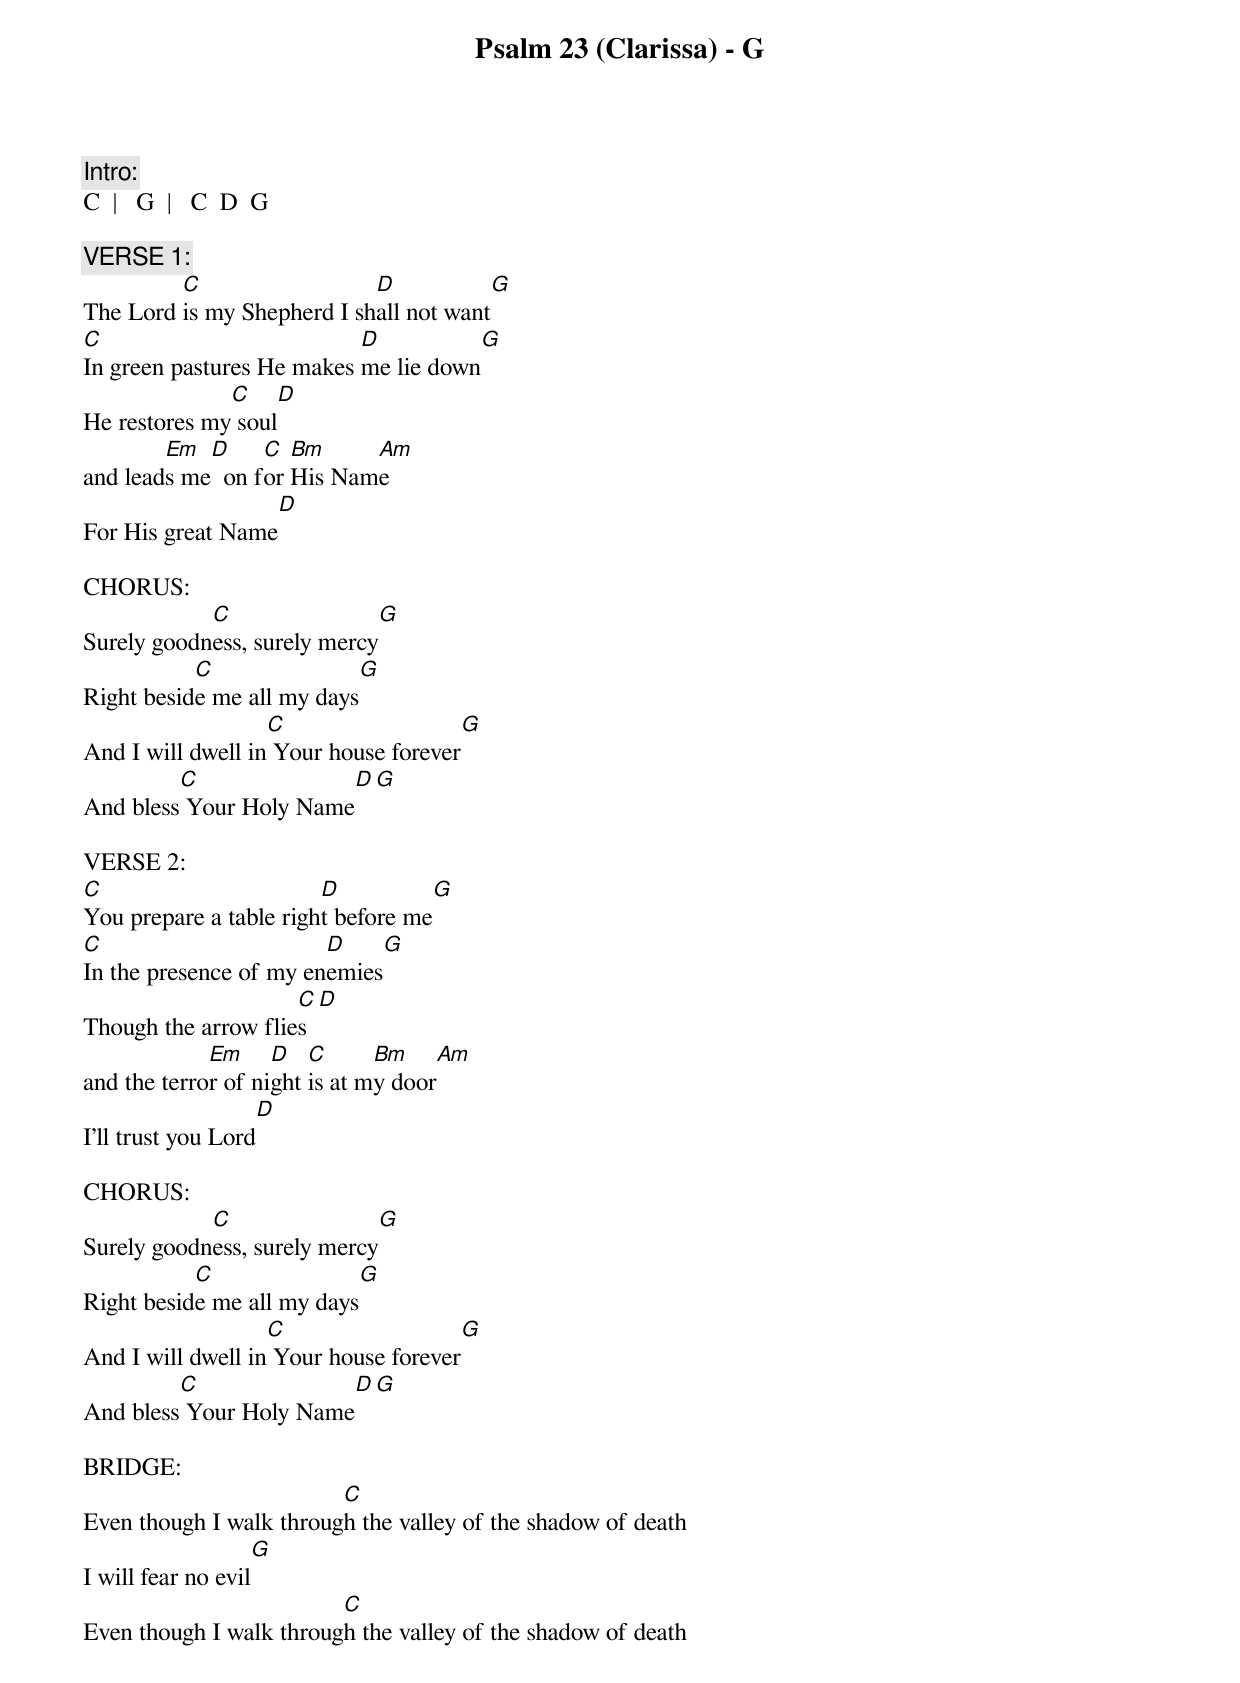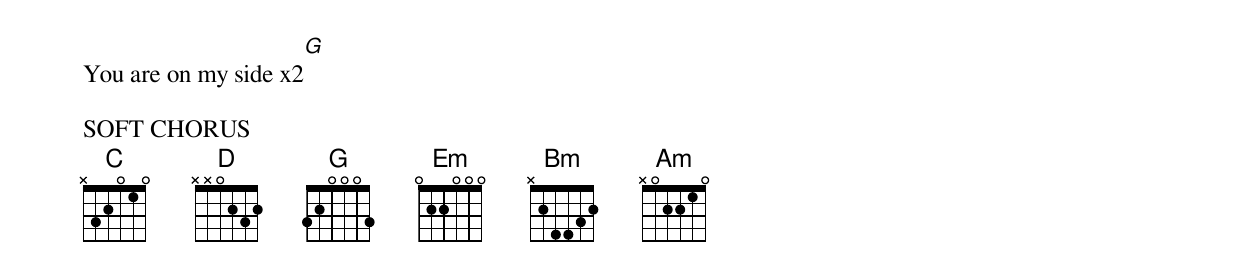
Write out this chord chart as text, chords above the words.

Psalm 23 (Clarissa) - G

Intro:
C  |   G  |   C  D  G

VERSE 1:
         C                  D                     G
The Lord is my Shepherd I shall not want
C                          D                         G
In green pastures He makes me lie down
              C          D
He restores my soul
        Em  D     C  Bm     Am
and leads me  on for His Name
                         D
For His great Name

CHORUS:
            C                         G
Surely goodness, surely mercy
           C                          G
Right beside me all my days
                   C                                  G
And I will dwell in Your house forever
         C                D       G
And bless Your Holy Name

VERSE 2:
C                       D                  G
You prepare a table right before me
C                       D                G
In the presence of my enemies
                     C       D
Though the arrow flies
             Em     D   C      Bm     Am
and the terror of night is at my door
                      D
I'll trust you Lord

CHORUS:
            C                         G
Surely goodness, surely mercy
           C                          G
Right beside me all my days
                   C                                  G
And I will dwell in Your house forever
         C                D       G
And bless Your Holy Name

BRIDGE:
                         C
Even though I walk through the valley of the shadow of death
                      G
I will fear no evil
                         C
Even though I walk through the valley of the shadow of death
                         G
You are on my side x2

SOFT CHORUS
